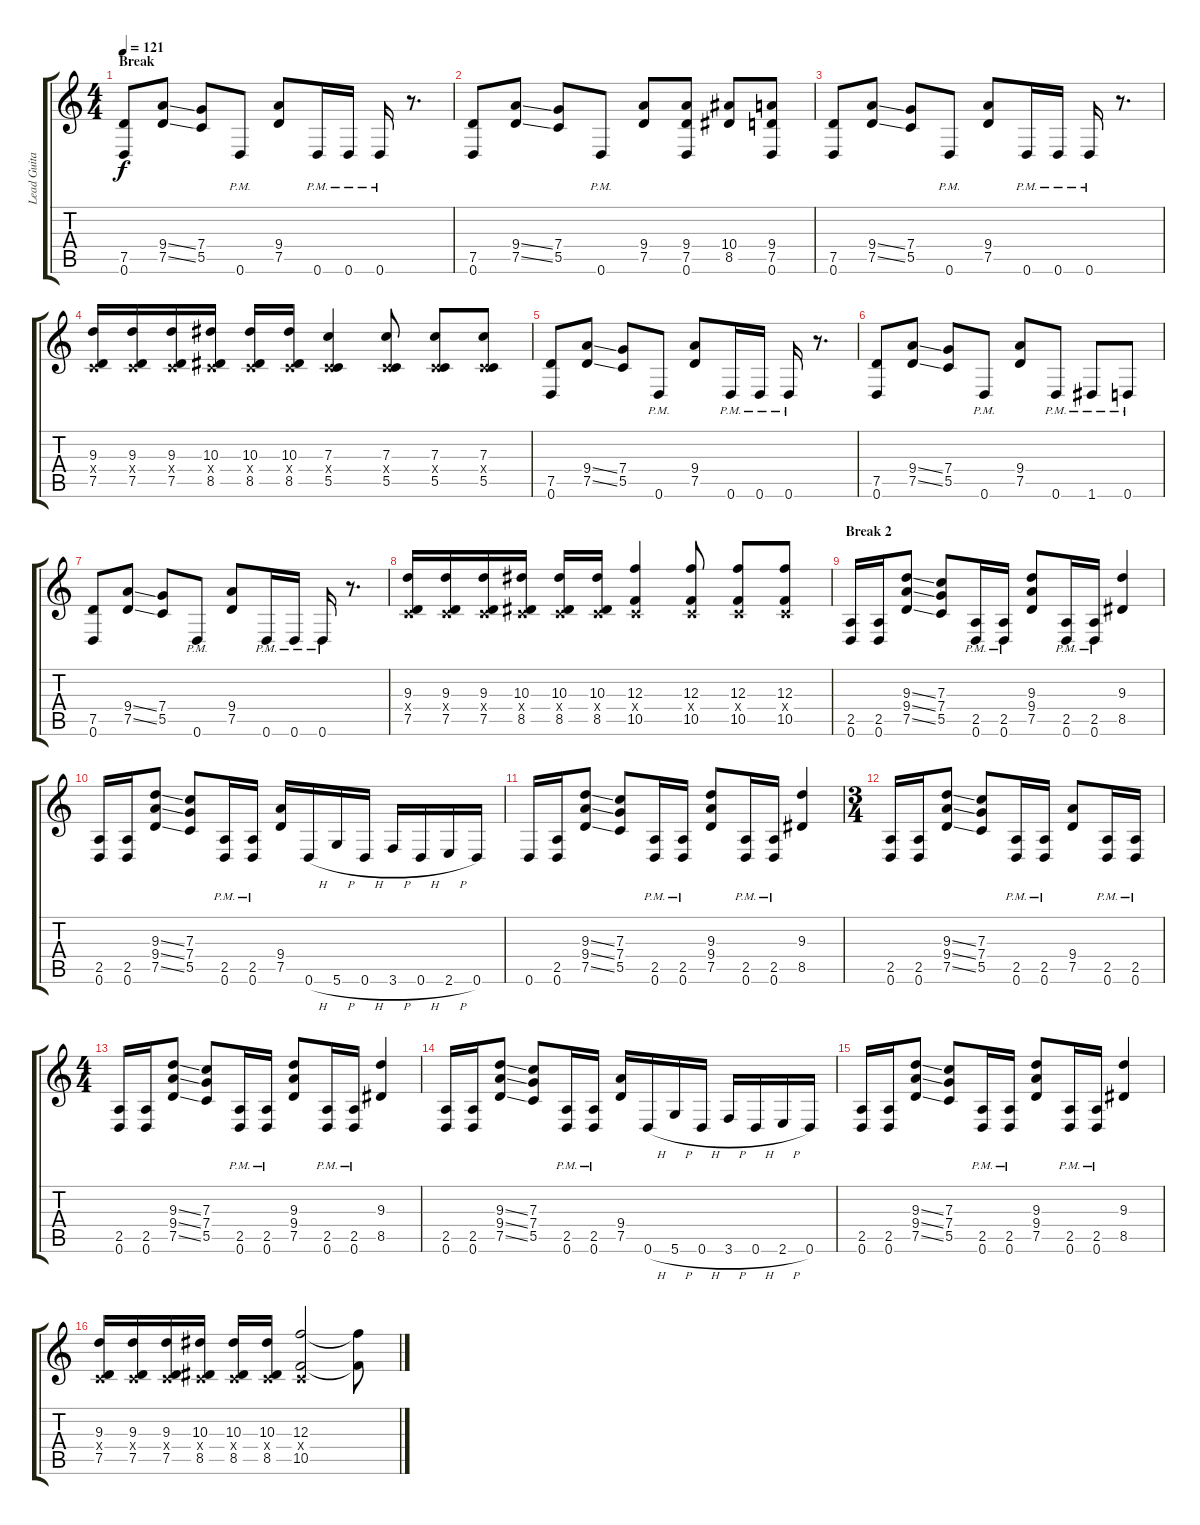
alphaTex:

\track ("Lead Guitar" "Lead Guita") {instrument distortionguitar}
\staff {score tabs}
\tuning (D4 A3 F3 C3 G2 D2) {hide}
\ts (4 4)
\section ("" "Break")
\tempo 121
\clef g2
\ks c
(7.5 0.6).8{dy f} (9.4{ss} 7.5{ss}).8 (7.4 5.5).8 0.6{pm}.8 (9.4 7.5).8 0.6{pm}.16 0.6{pm}.16 0.6{pm}.16 r.8{d} |
(7.5 0.6).8 (9.4{ss} 7.5{ss}).8 (7.4 5.5).8 0.6{pm}.8 (9.4 7.5).8 (9.4 7.5 0.6).8 (10.4 8.5).8 (9.4 7.5 0.6).8 |
(7.5 0.6).8 (9.4{ss} 7.5{ss}).8 (7.4 5.5).8 0.6{pm}.8 (9.4 7.5).8 0.6{pm}.16 0.6{pm}.16 0.6{pm}.16 r.8{d} |
(9.3 0.4{x} 7.5).16 (9.3 0.4{x} 7.5).16 (9.3 0.4{x} 7.5).16 (10.3 0.4{x} 8.5).16 (10.3 0.4{x} 8.5).16 (10.3 0.4{x} 8.5).16 (7.3 0.4{x} 5.5).4 (7.3 0.4{x} 5.5).8 (7.3 0.4{x} 5.5).8 (7.3 0.4{x} 5.5).8 |
(7.5 0.6).8 (9.4{ss} 7.5{ss}).8 (7.4 5.5).8 0.6{pm}.8 (9.4 7.5).8 0.6{pm}.16 0.6{pm}.16 0.6{pm}.16 r.8{d} |
(7.5 0.6).8 (9.4{ss} 7.5{ss}).8 (7.4 5.5).8 0.6{pm}.8 (9.4 7.5).8 0.6{pm}.8 1.6{pm}.8 0.6{pm}.8 |
(7.5 0.6).8 (9.4{ss} 7.5{ss}).8 (7.4 5.5).8 0.6{pm}.8 (9.4 7.5).8 0.6{pm}.16 0.6{pm}.16 0.6{pm}.16 r.8{d} |
(9.3 0.4{x} 7.5).16 (9.3 0.4{x} 7.5).16 (9.3 0.4{x} 7.5).16 (10.3 0.4{x} 8.5).16 (10.3 0.4{x} 8.5).16 (10.3 0.4{x} 8.5).16 (12.3 0.4{x} 10.5).4 (12.3 0.4{x} 10.5).8 (12.3 0.4{x} 10.5).8 (12.3 0.4{x} 10.5).8 |
\section ("" "Break 2")
(2.5 0.6).16 (2.5 0.6).16 (9.3{ss} 9.4{ss} 7.5{ss}).8 (7.3 7.4 5.5).8 (2.5{pm} 0.6{pm}).16 (2.5{pm} 0.6{pm}).16 (9.3 9.4 7.5).8 (2.5 0.6{pm}).16 (2.5 0.6{pm}).16 (9.3 8.5).4 |
(2.5 0.6).16 (2.5 0.6).16 (9.3{ss} 9.4{ss} 7.5{ss}).8 (7.3 7.4 5.5).8 (2.5{pm} 0.6{pm}).16 (2.5{pm} 0.6{pm}).16 (9.4 7.5).16 0.6{h}.16 5.6{h}.16 0.6{h}.16 3.6{h}.16 0.6{h}.16 2.6{h}.16 0.6.16 |
0.6.16 (2.5 0.6).16 (9.3{ss} 9.4{ss} 7.5{ss}).8 (7.3 7.4 5.5).8 (2.5{pm} 0.6{pm}).16 (2.5{pm} 0.6{pm}).16 (9.3 9.4 7.5).8 (2.5 0.6{pm}).16 (2.5 0.6{pm}).16 (9.3 8.5).4 |
\ts (3 4)
(2.5 0.6).16 (2.5 0.6).16 (9.3{ss} 9.4{ss} 7.5{ss}).8 (7.3 7.4 5.5).8 (2.5{pm} 0.6{pm}).16 (2.5{pm} 0.6{pm}).16 (9.4 7.5).8 (2.5{pm} 0.6{pm}).16 (2.5{pm} 0.6{pm}).16 |
\ts (4 4)
(2.5 0.6).16 (2.5 0.6).16 (9.3{ss} 9.4{ss} 7.5{ss}).8 (7.3 7.4 5.5).8 (2.5{pm} 0.6{pm}).16 (2.5{pm} 0.6{pm}).16 (9.3 9.4 7.5).8 (2.5 0.6{pm}).16 (2.5 0.6{pm}).16 (9.3 8.5).4 |
(2.5 0.6).16 (2.5 0.6).16 (9.3{ss} 9.4{ss} 7.5{ss}).8 (7.3 7.4 5.5).8 (2.5{pm} 0.6{pm}).16 (2.5{pm} 0.6{pm}).16 (9.4 7.5).16 0.6{h}.16 5.6{h}.16 0.6{h}.16 3.6{h}.16 0.6{h}.16 2.6{h}.16 0.6.16 |
(2.5 0.6).16 (2.5 0.6).16 (9.3{ss} 9.4{ss} 7.5{ss}).8 (7.3 7.4 5.5).8 (2.5{pm} 0.6{pm}).16 (2.5{pm} 0.6{pm}).16 (9.3 9.4 7.5).8 (2.5 0.6{pm}).16 (2.5 0.6{pm}).16 (9.3 8.5).4 |
(9.3 0.4{x} 7.5).16 (9.3 0.4{x} 7.5).16 (9.3 0.4{x} 7.5).16 (10.3 0.4{x} 8.5).16 (10.3 0.4{x} 8.5).16 (10.3 0.4{x} 8.5).16 (12.3 0.4{x} 10.5).2 (12.3{t} 10.5{t}).8
